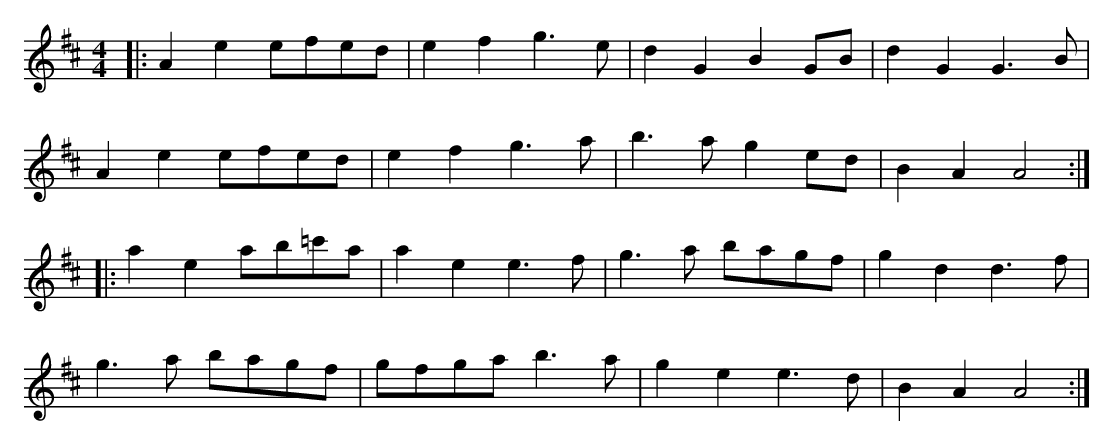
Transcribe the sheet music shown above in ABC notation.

X:1
M:4/4
K:Amix
|:A2e2 efed|e2f2 g3e|d2G2 B2GB|d2G2G3B|
A2e2 efed|e2f2 g3a|b3a g2ed|B2A2 A4:|
|:a2e2 ab=c'a|a2e2 e3f|g3a bagf|g2d2 d3f|
g3a bagf|gfga b3a|g2e2 e3d|B2A2 A4:|
